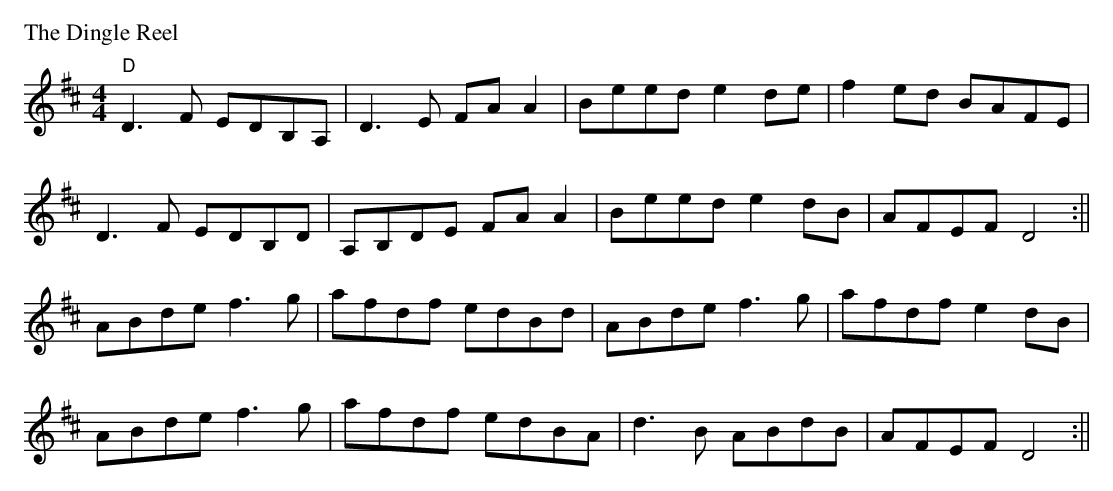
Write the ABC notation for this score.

X:1
P: The Dingle Reel
M: 4/4
L: 1/8
K: D
"D"D3F EDB,A,|D3E FAA2|Beed e2de|f2ed BAFE|
D3F EDB,D|A,B,DE FAA2|Beed e2dB|AFEF D4:||
ABde f3g|afdf edBd|ABde f3g|afdf e2dB|
ABde f3g|afdf edBA|d3B ABdB|AFEF D4:||
